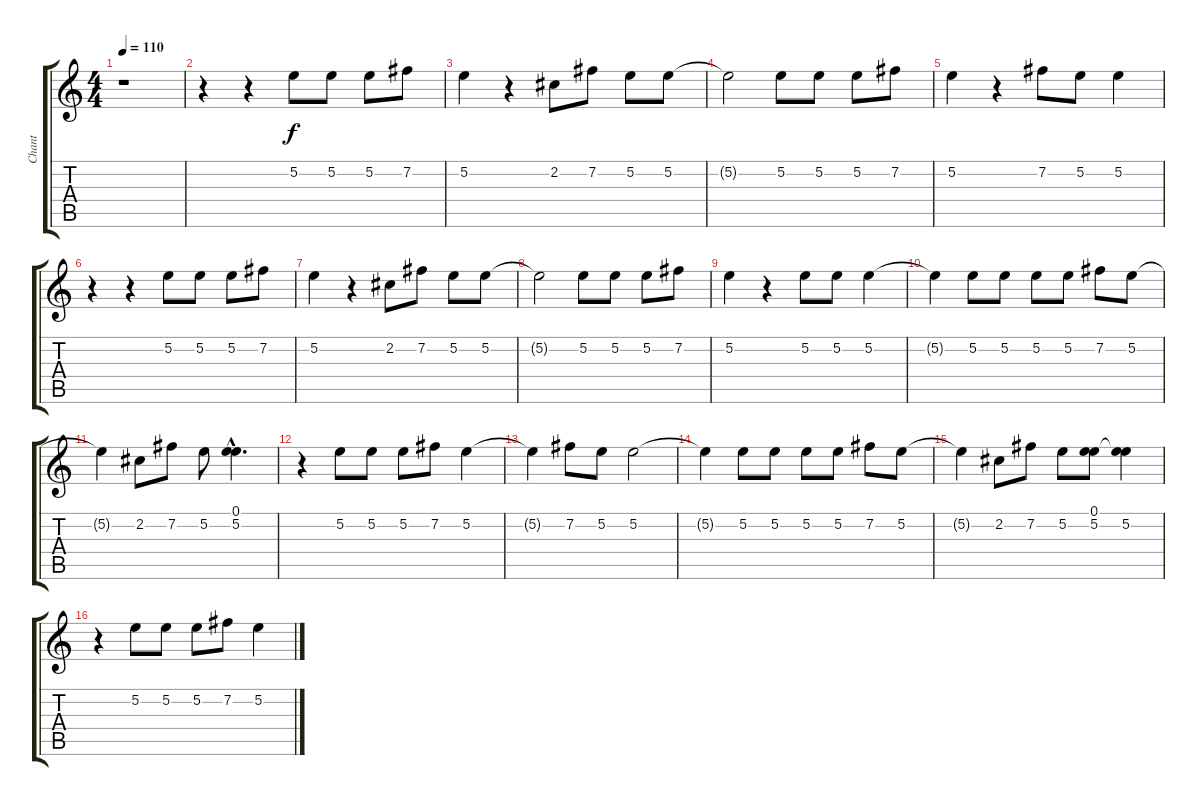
\track ("Chant" "Chant") {instrument acousticguitarnylon}
\staff {score tabs}
\tuning (E4 B3 G3 D3 A2 E2) {hide}
\ts (4 4)
\tempo 110
\clef g2
\ks c
r.1{dy f} |
r.4 r.4 5.2.8 5.2.8 5.2.8 7.2.8 |
5.2.4 r.4 2.2.8 7.2.8 5.2.8 5.2.8 |
5.2{t}.2 5.2.8 5.2.8 5.2.8 7.2.8 |
5.2.4 r.4 7.2.8 5.2.8 5.2.4 |
r.4 r.4 5.2.8 5.2.8 5.2.8 7.2.8 |
5.2.4 r.4 2.2.8 7.2.8 5.2.8 5.2.8 |
5.2{t}.2 5.2.8 5.2.8 5.2.8 7.2.8 |
5.2.4 r.4 5.2.8 5.2.8 5.2.4 |
5.2{t}.4 5.2.8 5.2.8 5.2.8 5.2.8 7.2.8 5.2.8 |
5.2{t}.4 2.2.8 7.2.8 5.2.8 (0.1{hac} 5.2{hac}).4{d} |
r.4 5.2.8 5.2.8 5.2.8 7.2.8 5.2.4 |
5.2{t}.4 7.2.8 5.2.8 5.2.2 |
5.2{t}.4 5.2.8 5.2.8 5.2.8 5.2.8 7.2.8 5.2.8 |
5.2{t}.4 2.2.8 7.2.8 5.2.8 (0.1 5.2).8 (0.1{t} 5.2).4 |
r.4 5.2.8 5.2.8 5.2.8 7.2.8 5.2.4
